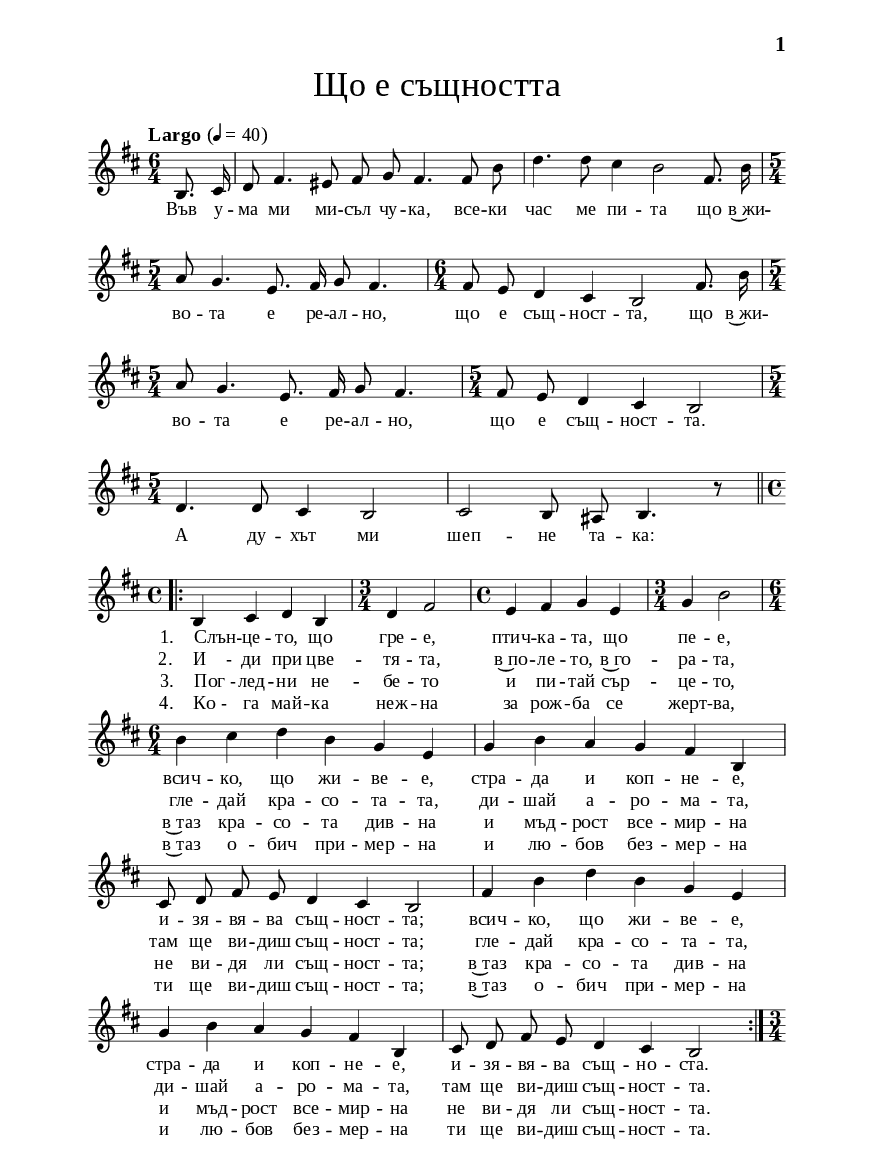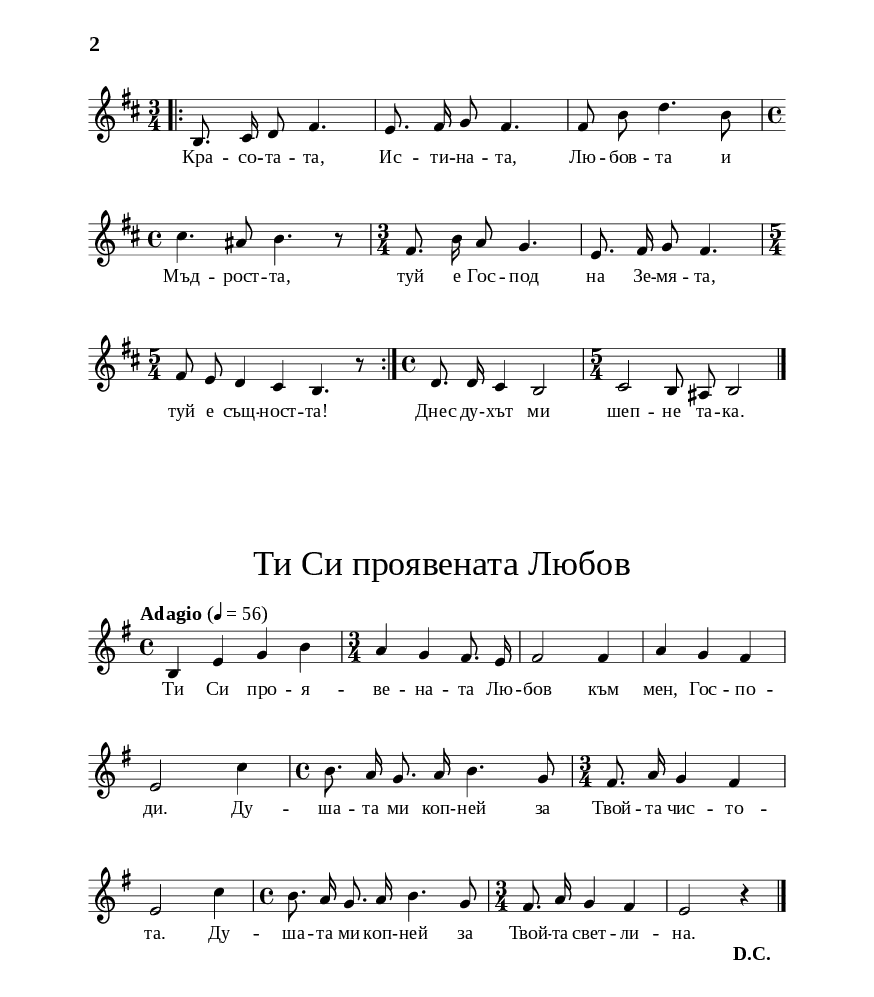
\version "2.24.3"

% include paper part and global functions
\include "include/globals.ily"

\bookpart {
  \label #'ref068
  \tocItem \markup "Що е същността"
  \include "include/bookpart-paper.ily"

  \header {
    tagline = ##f
  }

  \score {
    \include "include/score-layout.ily"

    \new Voice \absolute {
      \clef treble
      \key b \minor
      \time 6/4
      \tempoFunc "Largo" 4 "40"
      \partial 4
      \autoBeamOff

      b8. cis'16| d'8 fis'4. eis'8 fis'8 g'8 fis'4. fis'8 b'8| d''4. d''8 cis''4 b'2 fis'8. b'16 | \break

      \time 5/4  a'8 g'4. e'8. fis'16 g'8 fis'4. | \time 6/4 fis'8 e'8 d'4 cis'4 b2 fis'8. b'16 \time 5/4 | \break

      \time 5/4  a'8 g'4. e'8. fis'16 g'8 fis'4. | \time 5/4 fis'8 e'8 d'4 cis'4 b2 | \break

      \time 5/4 d'4. d'8 cis'4 b2 | cis'2 b8 ais8 b4. r8 | \break

      \bar ".|:-||"

      \time 4/4 b4 cis'4 d'4 b4 | \time 3/4 d'4 fis'2 | \time 4/4 e'4 fis' g' e' | \time 3/4 g'4 b'2  \break


      \time 6/4 b'4 cis''4 d'' b' g' e' | g' b' a' g' fis' b | \break

      cis'8 d' fis' e' d'4 cis' b2 | fis'4 b' d'' b' g' e' |\break

      g'4 b'4 a'4 g'4 fis'4 b |  cis'8 d' fis' e' d'4 cis'4 b2 | \break



      \time 3/4


      \bar ":|.|:"  b8. cis'16 d'8 fis'4. | e'8. fis'16 g'8 fis'4. | fis'8 b'8 d''4. b'8| \break

      \time 4/4 cis''4. ais'8 b'4. r8 | \time 3/4 fis'8. b'16 a'8 g'4. | e'8. fis'16 g'8 fis'4. | \break

      \time 5/4	fis'8 e' d'4 cis' b4. r8 \bar ":|." | \time 4/4 d'8. d'16 cis'4 b2 | \time 5/4 cis'2 b8 ais8 b2 |  \bar "|." \break


    }

    \addlyrics {
      Във у -- ма ми ми -- съл чу -- ка, все -- ки час ме пи -- та
      що в~жи -- во -- та е ре -- ал -- но, що е същ -- ност -- та,
      що в~жи -- во -- та е ре -- ал -- но, що е същ -- ност -- та.
      А ду -- хът ми шеп  -- не та  -- ка:

      "1.    Слън"  -- це  -- то, що гре -- е, птич -- ка -- та, що пе -- е,

      всич -- ко, що жи -- ве -- е, стра -- да и коп -- не -- е,

      и -- зя -- вя -- ва  същ -- ност -- та;   всич -- ко, що жи -- ве -- е, стра -- да и коп -- не -- е,

      и -- зя -- вя -- ва същ -- но -- ста.

      Кра  -- со  -- та  -- та, Ис  -- ти  -- на  -- та, Лю -- бов  -- та и Мъд  -- рост  -- та,

      туй е Гос  -- под на Зе  -- мя  -- та, туй е същ  -- ност  -- та! Днес "ду-"  -- хът ми шеп  -- не та  -- ка.
    }

    \addlyrics {
      " " " " " " " " " " " " " " " "

      " " " " " " " " " " " " " " " "

      " " " " " " " " " " " " " " " " " "

      " " " " " " " " " " " " " " " " " " " " " " " " " " " "

      " " " " " " " " " " " " " " " " " " "2.    И    - " ди при цве -- тя -- та, в~по -- ле -- то, в~го -- ра -- та,
      гле -- дай кра -- со -- та -- та, ди -- шай а -- ро -- ма -- та, там ще ви -- диш същ -- ност  -- та;
      гле -- дай кра -- со -- та -- та, ди -- шай а -- ро -- ма -- та, там ще ви -- диш същ -- ност  -- та.

      " " " " " " " " " " " " " " " " " "

      " " " " " " " " " " " " " " " " " "
    }

    \addlyrics {
      " " " " " " " " " " " " " " " "

      " " " " " " " " " " " " " " " "

      " " " " " " " " " " " " " " " " " "

      " " " " " " " " " " " " " " " " " " " " " " " " " " " "

      " " " " " " " " " " " " " " " " " " "3.    Пог -" -- лед  -- ни не -- бе -- то и пи -- тай сър -- це -- то,
      в~таз кра -- со -- та див -- на и мъд -- рост все -- мир -- на не ви -- дя ли същ -- ност -- та;  в~таз кра -- со -- та див -- на и мъд -- рост все -- мир -- на не ви -- дя ли същ -- ност -- та.

      " " " " " " " " " " " " " " " " " "

      " " " " " " " " " " " " " " " " " "
    }

    \addlyrics {
      " " " " " " " " " " " " " " " "

      " " " " " " " " " " " " " " " "

      " " " " " " " " " " " " " " " " " "

      " " " " " " " " " " " " " " " " " " " " " " " " " " " "

      " " " " " " " " " " " " " " " " " " "4.    Кo -  "  га май -- ка неж -- на за рож -- ба се жерт -- ва,
      в~таз о -- бич при -- мер -- на и лю -- бов без -- мер -- на
      ти ще ви -- диш същ -- ност -- та;
      в~таз о -- бич при -- мер -- на и лю -- бов без -- мер -- на
      ти ще ви -- диш същ -- ност -- та.

      " " " " " " " " " " " " " " " " " "

      " " " " " " " " " " " " " " " " " "
    }

    \header {
      title = \titleFunc #'ref_desc_4 "Що е същността" "Što e săštnostta"
    }

    \midi{}

  } % score

\markup \vspace #5


  \label #'ref055_2
  \tocItem \markup "Ти Си проявената Любов"
  \include "include/bookpart-paper.ily"
  \score {
    \include "include/score-layout.ily"

    \new Voice \absolute  {
      \clef treble
      \key e \minor
      \time 4/4
      \tempoFunc "Adagio" 4 "56"
      \autoBeamOff
      b4 e' g' b' | \time 3/4  a'4 g' fis'8. e'16 |
      fis'2 fis'4 |

      a'4 g' fis' \break |

      e'2 c''4 |

      \time 4/4  b'8. a'16 g'8. a'16 b'4. g'8   |
      \time 3/4  fis'8. a'16 g'4 fis' \break|  e'2 c''4   |

      \time 4/4  b'8. a'16 g'8. a'16 b'4. g'8 | \time 3/4  fis'8. a'16 g'4 fis' | e'2 r4 \bar "|."
    }

    \addlyrics {
      Ти Си про -- я -- ве -- на -- та Лю -- бов към мен, Гос -- по --
      ди. Ду -- ша -- та ми "коп-" -- ней за Твой -- та чис -- то --
      та. Ду -- ша -- та ми "коп-" -- ней за Твой -- та свет -- ли -- на.
    }

    \header {
      title = \titleFunc #'ref_desc_4 " Ти Си проявената Любов" "Ti Si projavenata Ljubov"
    }

    \midi{}

  } % score
  \markup \dc-one "D.C."


} % bookpart
